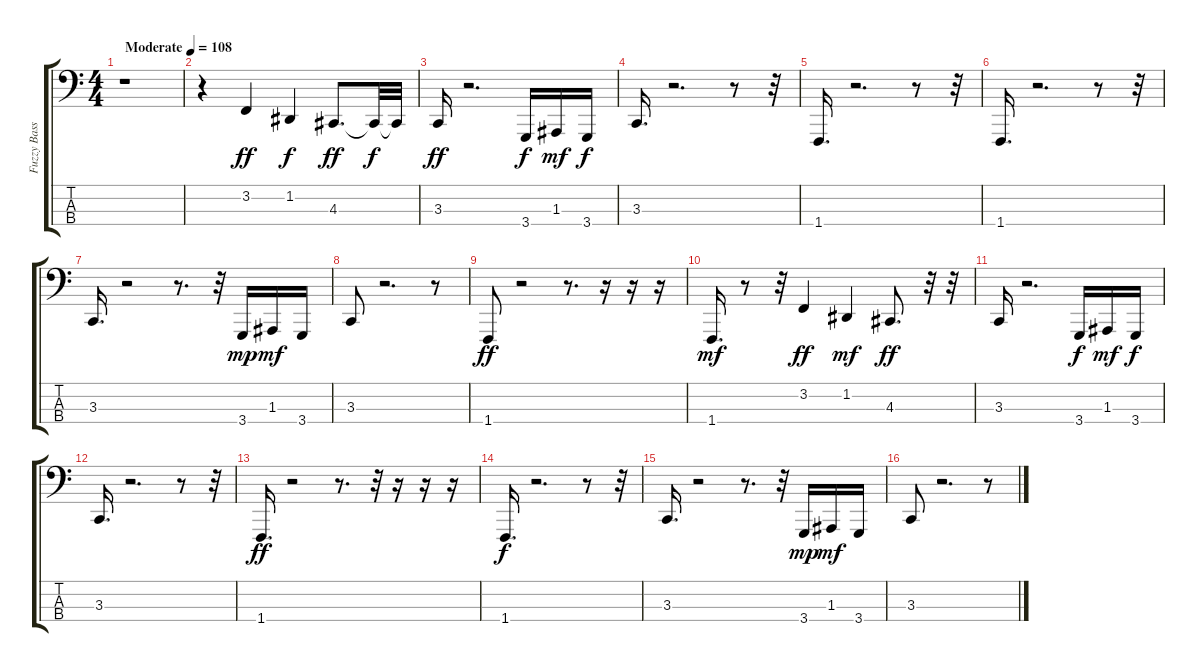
\track ("Fuzzy Bass" "Fuzzy Bass") {instrument lead8bassandlead}
\staff {score tabs}
\tuning (G2 D2 A1 E1) {hide}
\ts (4 4)
\tempo (108 "Moderate")
\clef f4
\ks c
r.1{dy ff instrument lead8bassandlead} |
r.4 3.2.4 1.2.4{dy f} 4.3.8{d dy ff} 4.3{t}.32{dy f} 4.3{t}.32 |
3.3.16{dy ff} r.2{d} 3.4.16{dy f} 1.3.16{dy mf} 3.4.16{dy f} |
3.3.16{d} r.2{d} r.8 r.32 |
1.4.16{d} r.2{d} r.8 r.32 |
1.4.16{d} r.2{d} r.8 r.32 |
3.3.16{d} r.2 r.8{d} r.32 3.4.16{dy mp} 1.3.16{dy mf} 3.4.16 |
3.3.8 r.2{d} r.8 |
1.4.8{dy ff} r.2 r.8{d} r.16 r.16 r.16 |
1.4.16{d dy mf} r.8 r.32 3.2.4{dy ff} 1.2.4{dy mf} 4.3.8{d dy ff} r.32 r.32 |
3.3.16 r.2{d} 3.4.16{dy f} 1.3.16{dy mf} 3.4.16{dy f} |
3.3.16{d} r.2{d} r.8 r.32 |
1.4.16{d dy ff} r.2 r.8{d} r.32 r.16 r.16 r.16 |
1.4.16{d dy f} r.2{d} r.8 r.32 |
3.3.16{d} r.2 r.8{d} r.32 3.4.16{dy mp} 1.3.16{dy mf} 3.4.16 |
3.3.8 r.2{d} r.8
